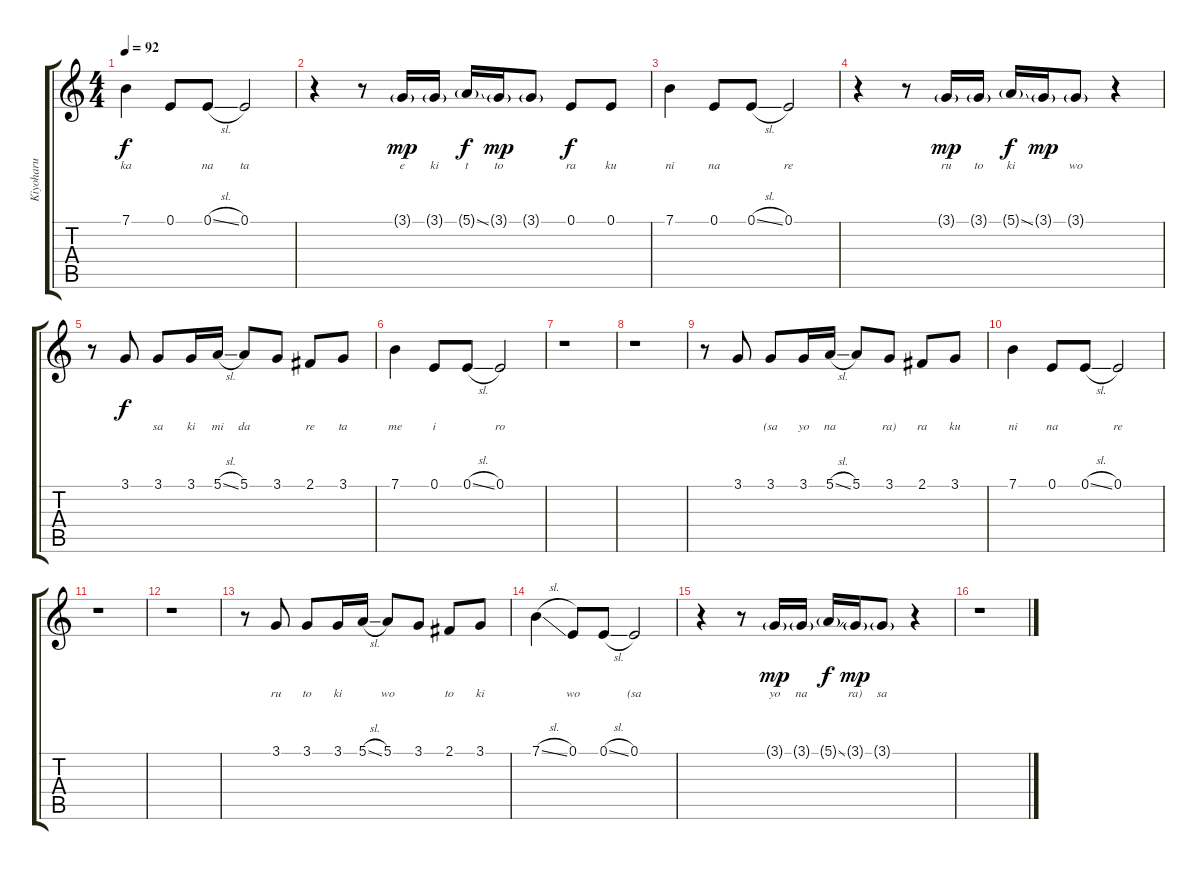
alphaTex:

\track ("Kiyoharu" "Kiyoharu") {instrument baritonesax}
\staff {score tabs}
\tuning (E4 B3 G3 D3 A2 E2) {hide}
\ts (4 4)
\tempo 92
\clef g2
\ks c
7.1.4{lyrics (0 "ka") lyrics (1 "") lyrics (2 "") lyrics (3 "") lyrics (4 "") dy f} 0.1.8{lyrics (0 "") lyrics (1 "") lyrics (2 "") lyrics (3 "") lyrics (4 "")} 0.1{sl}.8{lyrics (0 "na") lyrics (1 "") lyrics (2 "") lyrics (3 "") lyrics (4 "")} 0.1.2{lyrics (0 "ta") lyrics (1 "") lyrics (2 "") lyrics (3 "") lyrics (4 "")} |
r.4 r.8 3.1{g}.16{lyrics (0 "e") lyrics (1 "") lyrics (2 "") lyrics (3 "") lyrics (4 "") dy mp} 3.1{g}.16{lyrics (0 "ki") lyrics (1 "") lyrics (2 "") lyrics (3 "") lyrics (4 "")} 5.1{ss g}.16{lyrics (0 "t") lyrics (1 "") lyrics (2 "") lyrics (3 "") lyrics (4 "") dy f} 3.1{g}.16{lyrics (0 "to") lyrics (1 "") lyrics (2 "") lyrics (3 "") lyrics (4 "") dy mp} 3.1{g}.8{lyrics (0 "") lyrics (1 "") lyrics (2 "") lyrics (3 "") lyrics (4 "")} 0.1.8{lyrics (0 "ra") lyrics (1 "") lyrics (2 "") lyrics (3 "") lyrics (4 "") dy f} 0.1.8{lyrics (0 "ku") lyrics (1 "") lyrics (2 "") lyrics (3 "") lyrics (4 "")} |
7.1.4{lyrics (0 "ni") lyrics (1 "") lyrics (2 "") lyrics (3 "") lyrics (4 "")} 0.1.8{lyrics (0 "na") lyrics (1 "") lyrics (2 "") lyrics (3 "") lyrics (4 "")} 0.1{sl}.8{lyrics (0 "") lyrics (1 "") lyrics (2 "") lyrics (3 "") lyrics (4 "")} 0.1.2{lyrics (0 "re") lyrics (1 "") lyrics (2 "") lyrics (3 "") lyrics (4 "")} |
r.4 r.8 3.1{g}.16{lyrics (0 "ru") lyrics (1 "") lyrics (2 "") lyrics (3 "") lyrics (4 "") dy mp} 3.1{g}.16{lyrics (0 "to") lyrics (1 "") lyrics (2 "") lyrics (3 "") lyrics (4 "")} 5.1{ss g}.16{lyrics (0 "ki") lyrics (1 "") lyrics (2 "") lyrics (3 "") lyrics (4 "") dy f} 3.1{g}.16{lyrics (0 "") lyrics (1 "") lyrics (2 "") lyrics (3 "") lyrics (4 "") dy mp} 3.1{g}.8{lyrics (0 "wo") lyrics (1 "") lyrics (2 "") lyrics (3 "") lyrics (4 "")} r.4 |
r.8 3.1.8{lyrics (0 "") lyrics (1 "") lyrics (2 "") lyrics (3 "") lyrics (4 "") dy f} 3.1.8{lyrics (0 "sa") lyrics (1 "") lyrics (2 "") lyrics (3 "") lyrics (4 "")} 3.1.16{lyrics (0 "ki") lyrics (1 "") lyrics (2 "") lyrics (3 "") lyrics (4 "")} 5.1{sl}.16{lyrics (0 "mi") lyrics (1 "") lyrics (2 "") lyrics (3 "") lyrics (4 "")} 5.1.8{lyrics (0 "da") lyrics (1 "") lyrics (2 "") lyrics (3 "") lyrics (4 "")} 3.1.8{lyrics (0 "") lyrics (1 "") lyrics (2 "") lyrics (3 "") lyrics (4 "")} 2.1.8{lyrics (0 "re") lyrics (1 "") lyrics (2 "") lyrics (3 "") lyrics (4 "")} 3.1.8{lyrics (0 "ta") lyrics (1 "") lyrics (2 "") lyrics (3 "") lyrics (4 "")} |
7.1.4{lyrics (0 "me") lyrics (1 "") lyrics (2 "") lyrics (3 "") lyrics (4 "")} 0.1.8{lyrics (0 "i") lyrics (1 "") lyrics (2 "") lyrics (3 "") lyrics (4 "")} 0.1{sl}.8{lyrics (0 "") lyrics (1 "") lyrics (2 "") lyrics (3 "") lyrics (4 "")} 0.1.2{lyrics (0 "ro") lyrics (1 "") lyrics (2 "") lyrics (3 "") lyrics (4 "")} |
r.1 |
r.1 |
r.8 3.1.8{lyrics (0 "") lyrics (1 "") lyrics (2 "") lyrics (3 "") lyrics (4 "")} 3.1.8{lyrics (0 "(sa") lyrics (1 "") lyrics (2 "") lyrics (3 "") lyrics (4 "")} 3.1.16{lyrics (0 "yo") lyrics (1 "") lyrics (2 "") lyrics (3 "") lyrics (4 "")} 5.1{sl}.16{lyrics (0 "na") lyrics (1 "") lyrics (2 "") lyrics (3 "") lyrics (4 "")} 5.1.8{lyrics (0 "") lyrics (1 "") lyrics (2 "") lyrics (3 "") lyrics (4 "")} 3.1.8{lyrics (0 "ra)") lyrics (1 "") lyrics (2 "") lyrics (3 "") lyrics (4 "")} 2.1.8{lyrics (0 "ra") lyrics (1 "") lyrics (2 "") lyrics (3 "") lyrics (4 "")} 3.1.8{lyrics (0 "ku") lyrics (1 "") lyrics (2 "") lyrics (3 "") lyrics (4 "")} |
7.1.4{lyrics (0 "ni") lyrics (1 "") lyrics (2 "") lyrics (3 "") lyrics (4 "")} 0.1.8{lyrics (0 "na") lyrics (1 "") lyrics (2 "") lyrics (3 "") lyrics (4 "")} 0.1{sl}.8{lyrics (0 "") lyrics (1 "") lyrics (2 "") lyrics (3 "") lyrics (4 "")} 0.1.2{lyrics (0 "re") lyrics (1 "") lyrics (2 "") lyrics (3 "") lyrics (4 "")} |
r.1 |
r.1 |
r.8 3.1.8{lyrics (0 "ru") lyrics (1 "") lyrics (2 "") lyrics (3 "") lyrics (4 "")} 3.1.8{lyrics (0 "to") lyrics (1 "") lyrics (2 "") lyrics (3 "") lyrics (4 "")} 3.1.16{lyrics (0 "ki") lyrics (1 "") lyrics (2 "") lyrics (3 "") lyrics (4 "")} 5.1{sl}.16{lyrics (0 "") lyrics (1 "") lyrics (2 "") lyrics (3 "") lyrics (4 "")} 5.1.8{lyrics (0 "wo") lyrics (1 "") lyrics (2 "") lyrics (3 "") lyrics (4 "")} 3.1.8{lyrics (0 "") lyrics (1 "") lyrics (2 "") lyrics (3 "") lyrics (4 "")} 2.1.8{lyrics (0 "to") lyrics (1 "") lyrics (2 "") lyrics (3 "") lyrics (4 "")} 3.1.8{lyrics (0 "ki") lyrics (1 "") lyrics (2 "") lyrics (3 "") lyrics (4 "")} |
7.1{sl}.4{lyrics (0 "") lyrics (1 "") lyrics (2 "") lyrics (3 "") lyrics (4 "")} 0.1.8{lyrics (0 "wo") lyrics (1 "") lyrics (2 "") lyrics (3 "") lyrics (4 "")} 0.1{sl}.8{lyrics (0 "") lyrics (1 "") lyrics (2 "") lyrics (3 "") lyrics (4 "")} 0.1.2{lyrics (0 "(sa") lyrics (1 "") lyrics (2 "") lyrics (3 "") lyrics (4 "")} |
r.4 r.8 3.1{g}.16{lyrics (0 "yo") lyrics (1 "") lyrics (2 "") lyrics (3 "") lyrics (4 "") dy mp} 3.1{g}.16{lyrics (0 "na") lyrics (1 "") lyrics (2 "") lyrics (3 "") lyrics (4 "")} 5.1{ss g}.16{lyrics (0 "") lyrics (1 "") lyrics (2 "") lyrics (3 "") lyrics (4 "") dy f} 3.1{g}.16{lyrics (0 "ra)") lyrics (1 "") lyrics (2 "") lyrics (3 "") lyrics (4 "") dy mp} 3.1{g}.8{lyrics (0 "sa") lyrics (1 "") lyrics (2 "") lyrics (3 "") lyrics (4 "")} r.4 |
r.1
